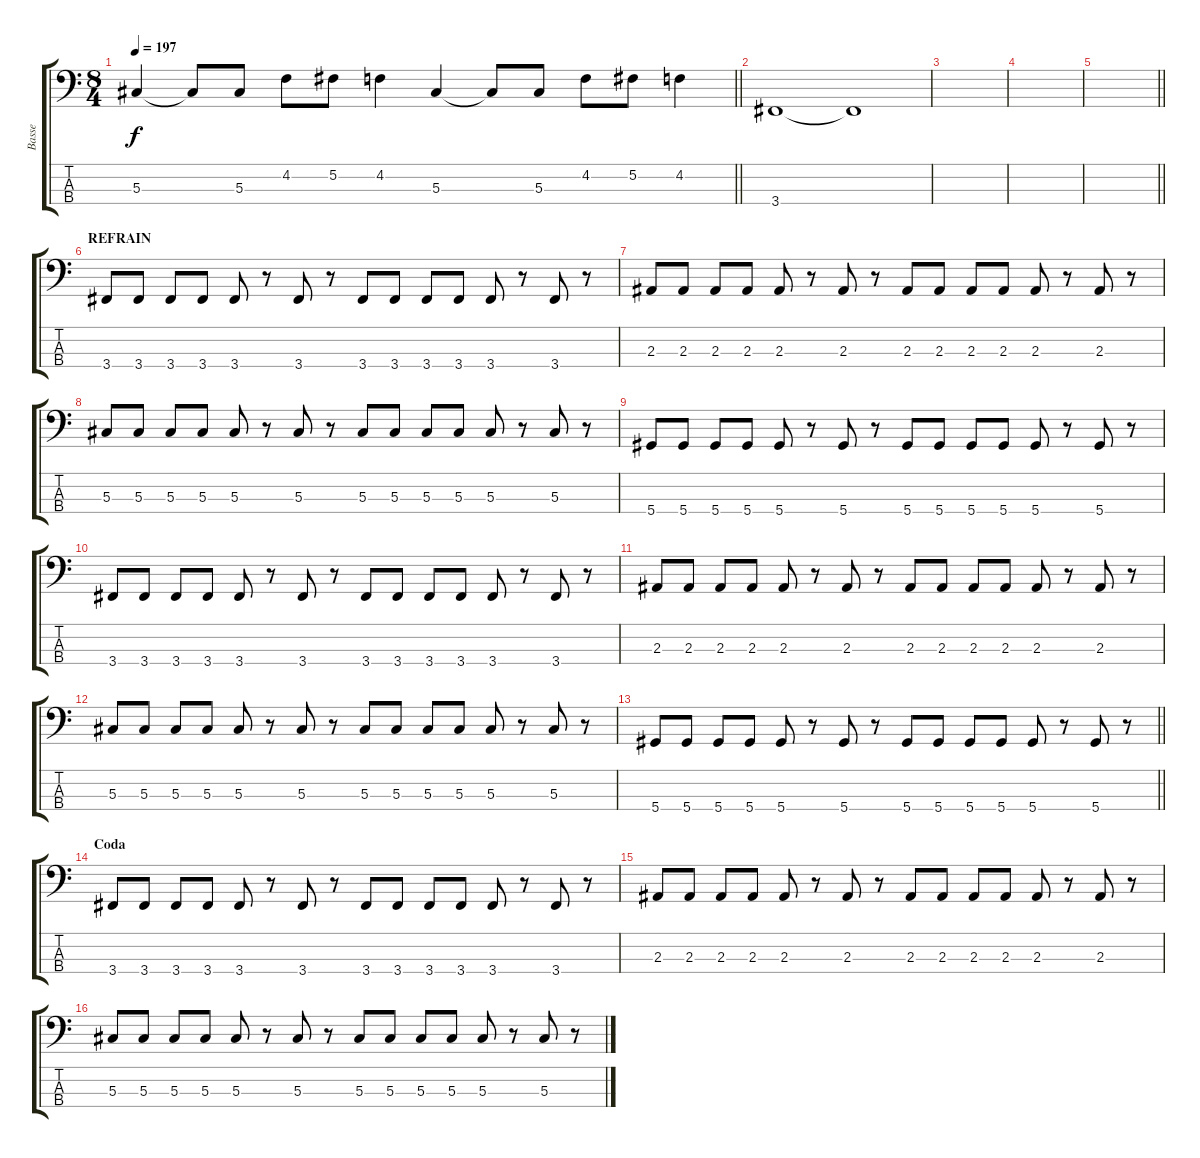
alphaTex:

\track ("Basse" "Basse") {instrument electricbasspick}
\staff {score tabs}
\tuning (Gb2 Db2 Ab1 Eb1) {hide}
\ts (8 4)
\tempo 197
\clef f4
\barLineRight lightlight
\ks c
5.3.4{dy f} 5.3{t}.8 5.3.8 4.2.8 5.2.8 4.2.4 5.3.4 5.3{t}.8 5.3.8 4.2.8 5.2.8 4.2.4 |
3.4.1 3.4{t}.1 |
|
|
\barLineRight lightlight
|
\section ("" "REFRAIN")
3.4.8 3.4.8 3.4.8 3.4.8 3.4.8 r.8 3.4.8 r.8 3.4.8 3.4.8 3.4.8 3.4.8 3.4.8 r.8 3.4.8 r.8 |
2.3.8 2.3.8 2.3.8 2.3.8 2.3.8 r.8 2.3.8 r.8 2.3.8 2.3.8 2.3.8 2.3.8 2.3.8 r.8 2.3.8 r.8 |
5.3.8 5.3.8 5.3.8 5.3.8 5.3.8 r.8 5.3.8 r.8 5.3.8 5.3.8 5.3.8 5.3.8 5.3.8 r.8 5.3.8 r.8 |
5.4.8 5.4.8 5.4.8 5.4.8 5.4.8 r.8 5.4.8 r.8 5.4.8 5.4.8 5.4.8 5.4.8 5.4.8 r.8 5.4.8 r.8 |
3.4.8 3.4.8 3.4.8 3.4.8 3.4.8 r.8 3.4.8 r.8 3.4.8 3.4.8 3.4.8 3.4.8 3.4.8 r.8 3.4.8 r.8 |
2.3.8 2.3.8 2.3.8 2.3.8 2.3.8 r.8 2.3.8 r.8 2.3.8 2.3.8 2.3.8 2.3.8 2.3.8 r.8 2.3.8 r.8 |
5.3.8 5.3.8 5.3.8 5.3.8 5.3.8 r.8 5.3.8 r.8 5.3.8 5.3.8 5.3.8 5.3.8 5.3.8 r.8 5.3.8 r.8 |
\barLineRight lightlight
5.4.8 5.4.8 5.4.8 5.4.8 5.4.8 r.8 5.4.8 r.8 5.4.8 5.4.8 5.4.8 5.4.8 5.4.8 r.8 5.4.8 r.8 |
\section ("" "Coda")
3.4.8 3.4.8 3.4.8 3.4.8 3.4.8 r.8 3.4.8 r.8 3.4.8 3.4.8 3.4.8 3.4.8 3.4.8 r.8 3.4.8 r.8 |
2.3.8 2.3.8 2.3.8 2.3.8 2.3.8 r.8 2.3.8 r.8 2.3.8 2.3.8 2.3.8 2.3.8 2.3.8 r.8 2.3.8 r.8 |
5.3.8 5.3.8 5.3.8 5.3.8 5.3.8 r.8 5.3.8 r.8 5.3.8 5.3.8 5.3.8 5.3.8 5.3.8 r.8 5.3.8 r.8
